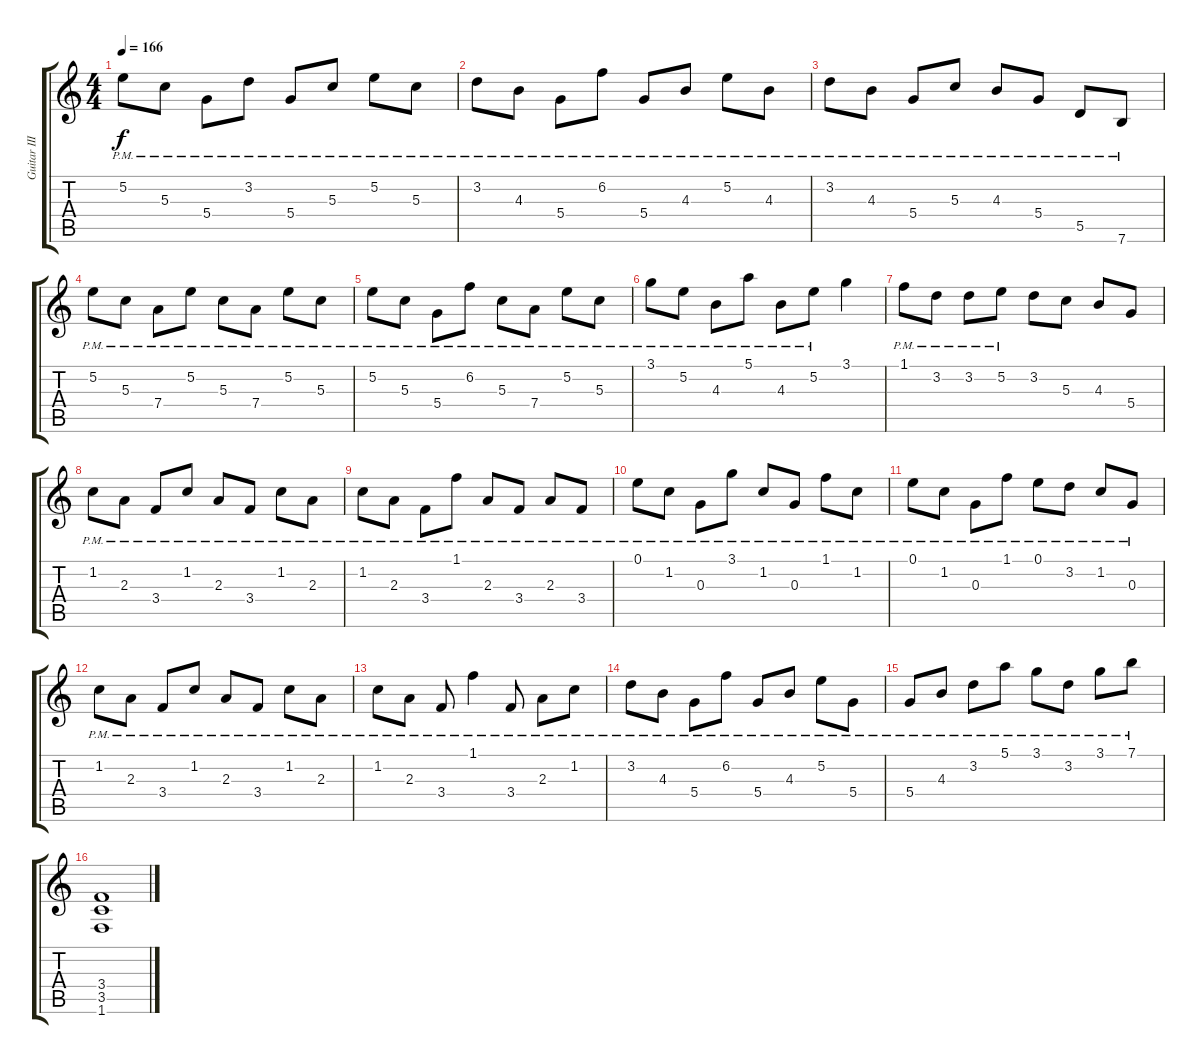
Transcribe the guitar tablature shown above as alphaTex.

\track ("Guitar III" "Guitar III") {instrument electricguitarclean}
\staff {score tabs}
\tuning (E4 B3 G3 D3 A2 E2) {hide}
\ts (4 4)
\tempo 166
\clef g2
\ks c
5.2{pm}.8{dy f} 5.3{pm}.8 5.4{pm}.8 3.2{pm}.8 5.4{pm}.8 5.3{pm}.8 5.2{pm}.8 5.3{pm}.8 |
3.2{pm}.8 4.3{pm}.8 5.4{pm}.8 6.2{pm}.8 5.4{pm}.8 4.3{pm}.8 5.2{pm}.8 4.3{pm}.8 |
3.2{pm}.8 4.3{pm}.8 5.4{pm}.8 5.3{pm}.8 4.3{pm}.8 5.4{pm}.8 5.5{pm}.8 7.6{pm}.8 |
5.2{pm}.8 5.3{pm}.8 7.4{pm}.8 5.2{pm}.8 5.3{pm}.8 7.4{pm}.8 5.2{pm}.8 5.3{pm}.8 |
5.2{pm}.8 5.3{pm}.8 5.4{pm}.8 6.2{pm}.8 5.3{pm}.8 7.4{pm}.8 5.2{pm}.8 5.3{pm}.8 |
3.1{pm}.8 5.2{pm}.8 4.3{pm}.8 5.1{pm}.8 4.3{pm}.8 5.2{pm}.8 3.1.4 |
1.1{pm}.8 3.2{pm}.8 3.2{pm}.8 5.2{pm}.8 3.2.8 5.3.8 4.3.8 5.4.8 |
1.2{pm}.8 2.3{pm}.8 3.4{pm}.8 1.2{pm}.8 2.3{pm}.8 3.4{pm}.8 1.2{pm}.8 2.3{pm}.8 |
1.2{pm}.8 2.3{pm}.8 3.4{pm}.8 1.1{pm}.8 2.3{pm}.8 3.4{pm}.8 2.3{pm}.8 3.4{pm}.8 |
0.1{pm}.8 1.2{pm}.8 0.3{pm}.8 3.1{pm}.8 1.2{pm}.8 0.3{pm}.8 1.1{pm}.8 1.2{pm}.8 |
0.1{pm}.8 1.2{pm}.8 0.3{pm}.8 1.1{pm}.8 0.1{pm}.8 3.2{pm}.8 1.2{pm}.8 0.3{pm}.8 |
1.2{pm}.8 2.3{pm}.8 3.4{pm}.8 1.2{pm}.8 2.3{pm}.8 3.4{pm}.8 1.2{pm}.8 2.3{pm}.8 |
1.2{pm}.8 2.3{pm}.8 3.4{pm}.8 1.1{pm}.4 3.4{pm}.8 2.3{pm}.8 1.2{pm}.8 |
3.2{pm}.8 4.3{pm}.8 5.4{pm}.8 6.2{pm}.8 5.4{pm}.8 4.3{pm}.8 5.2{pm}.8 5.4{pm}.8 |
5.4{pm}.8 4.3{pm}.8 3.2{pm}.8 5.1{pm}.8 3.1{pm}.8 3.2{pm}.8 3.1{pm}.8 7.1{pm}.8 |
(3.4 3.5 1.6).1
